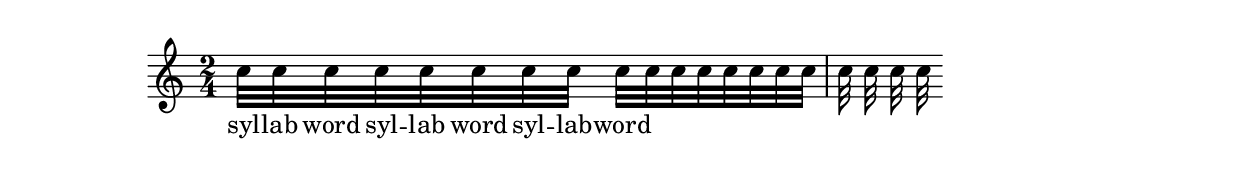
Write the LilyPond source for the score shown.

\header {

  texidoc = "The minimum distance between lyrics are determined by the
@code{minimum-distance} of @code{LyricHyphen} and
@code{LyricSpace}.

The ideal length of a hyphen is determined by its @code{length}
property, but it may be shortened down to @code{minimum-length} in
tight situations. If in this it still does not fit, the hyphen will be
omitted.

Like all overrides within @code{\lyricsto} and @code{\addlyrics}, the
effect of a setting is delayed is one syllable."

}

\version "2.10.0"

\layout {
  ragged-right = ##t
}


\relative c'' {
  \time 2/4
  c32 c c c 
  c32 c c c 
  c32 c c c 
  c32 c c c 
  c32 c c c 
}
\addlyrics
{
  %% tight spacing: hyphen disappears 
  syl -- lab word

  %% increase minimum-distance: forces more space, so hyphen reappears
  \override LyricHyphen #'minimum-distance = #1.0
  syl -- lab word

  %% minimum-distance 0 for LyricSpace: this places words next to each other. 
  \override LyricSpace #'minimum-distance = #0.0
  syl -- lab word
}
